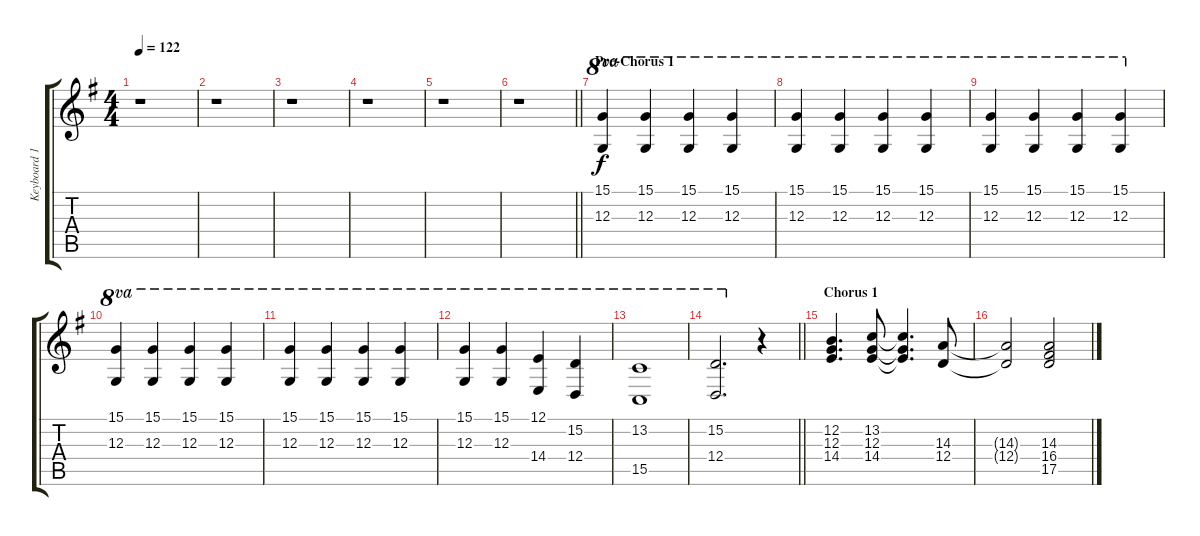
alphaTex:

\track ("Keyboard 1" "Keyboard 1") {instrument stringensemble1}
\staff {score tabs}
\tuning (E4 B3 G3 D3 A2 E2) {hide}
\ts (4 4)
\tempo 122
\clef g2
\ks eminor
r.1{dy f} |
r.1 |
r.1 |
r.1 |
r.1 |
\barLineRight lightlight
r.1 |
\section ("" "Pre-Chorus 1")
(15.1 12.3).4{ot 8va} (15.1 12.3).4{ot 8va} (15.1 12.3).4{ot 8va} (15.1 12.3).4{ot 8va} |
(15.1 12.3).4{ot 8va} (15.1 12.3).4{ot 8va} (15.1 12.3).4{ot 8va} (15.1 12.3).4{ot 8va} |
(15.1 12.3).4{ot 8va} (15.1 12.3).4{ot 8va} (15.1 12.3).4{ot 8va} (15.1 12.3).4{ot 8va} |
(15.1 12.3).4{ot 8va} (15.1 12.3).4{ot 8va} (15.1 12.3).4{ot 8va} (15.1 12.3).4{ot 8va} |
(15.1 12.3).4{ot 8va} (15.1 12.3).4{ot 8va} (15.1 12.3).4{ot 8va} (15.1 12.3).4{ot 8va} |
(15.1 12.3).4{ot 8va} (15.1 12.3).4{ot 8va} (12.1 14.4).4{ot 8va} (15.2 12.4).4{ot 8va} |
(13.2 15.5).1{ot 8va} |
\barLineRight lightlight
(15.2 12.4).2{d ot 8va} r.4 |
\section ("" "Chorus 1")
(12.2 12.3 14.4).4{d} (13.2 12.3 14.4).8 (13.2{t} 12.3{t} 14.4{t}).4{d} (14.3 12.4).8 |
(14.3{t} 12.4{t}).2 (14.3 16.4 17.5).2
